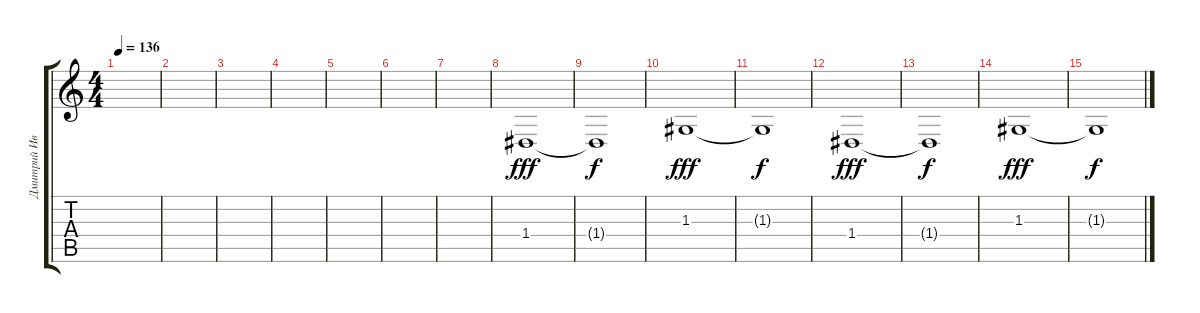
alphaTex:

\track ("Дмитрий Иванов" "Дмитрий Ив") {instrument tubularbells}
\staff {score tabs}
\tuning (E4 B3 G3 D3 A2 E2) {hide}
\ts (4 4)
\tempo 136
\clef g2
\ks c
|
|
|
|
|
|
|
1.4.1{dy fff} |
1.4{t}.1{dy f} |
1.3.1{dy fff} |
1.3{t}.1{dy f} |
1.4.1{dy fff} |
1.4{t}.1{dy f} |
1.3.1{dy fff} |
1.3{t}.1{dy f}
